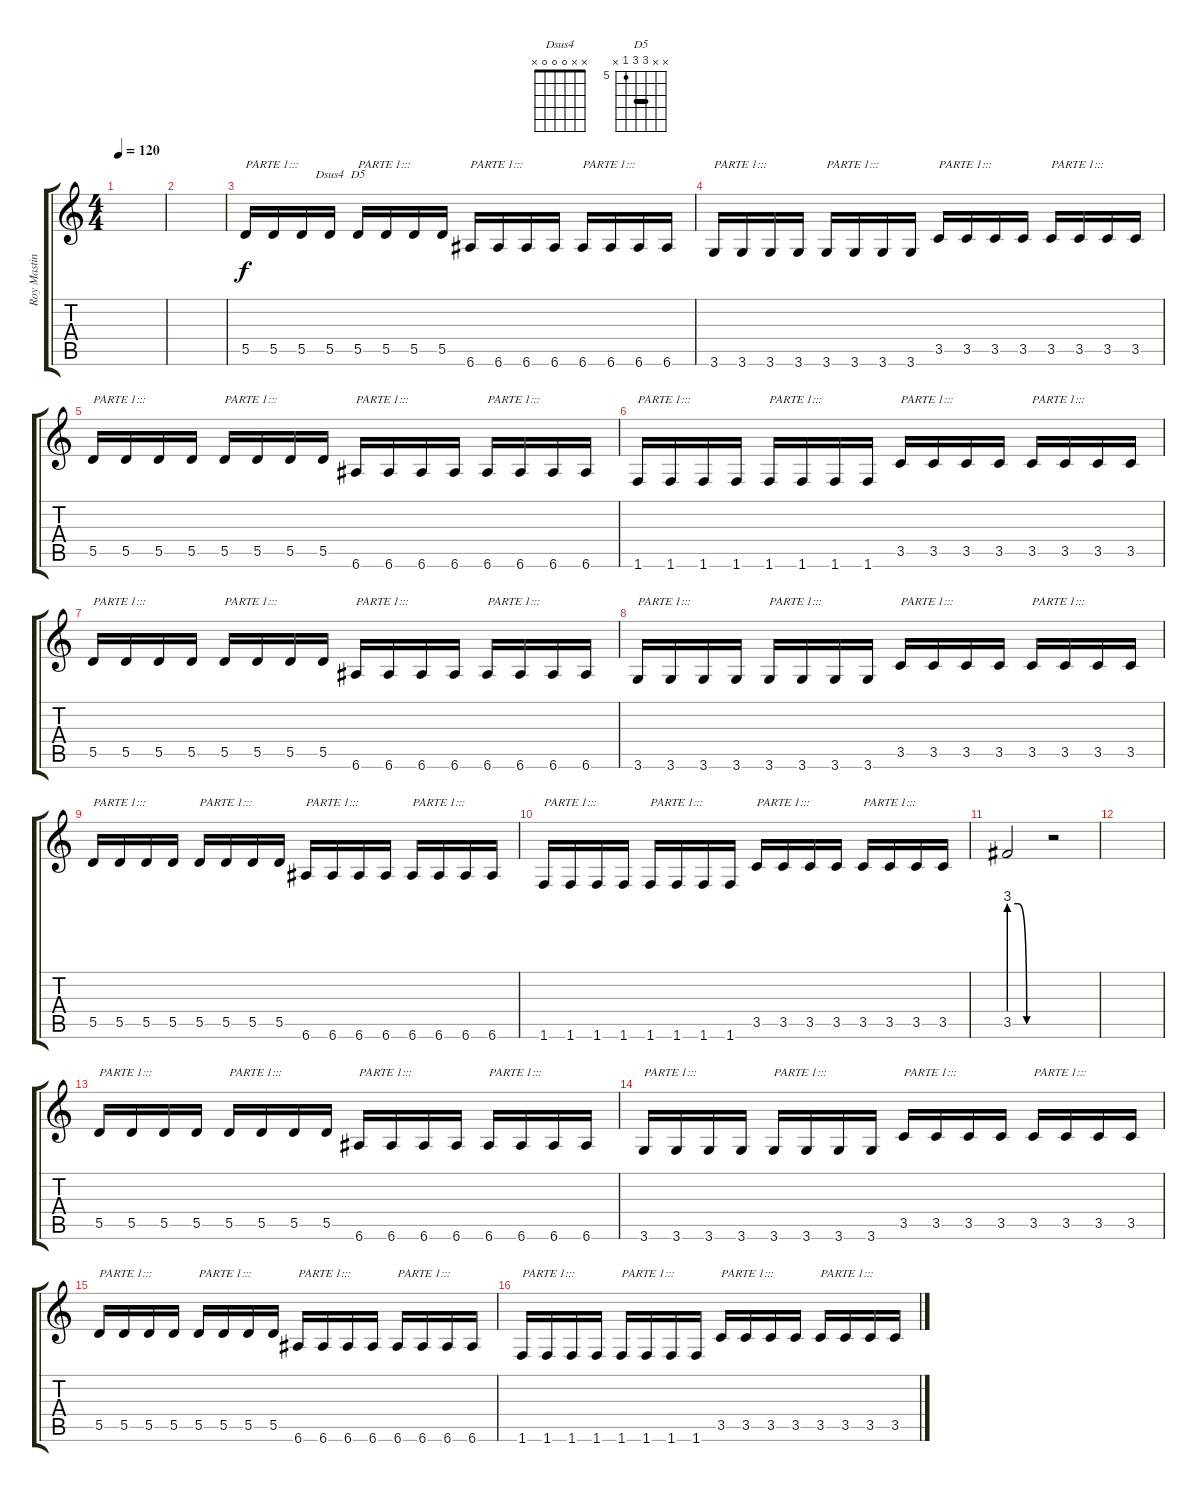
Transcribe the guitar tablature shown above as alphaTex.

\track ("Roy Mastin" "Roy Mastin") {instrument electricguitarjazz}
\staff {score tabs}
\tuning (E4 B3 G3 D3 A2 E2) {hide}
\chord ("Dsus4" x x 0 0 0 x)
\chord ("D5" x x 7 7 5 x) {firstfret 5 barre 7}
\ts (4 4)
\tempo 120
\clef g2
\ks c
|
|
5.5.16{txt "PARTE 1:::"} 5.5.16 5.5.16 5.5.16{ch "Dsus4"} 5.5.16{ch "D5" txt "PARTE 1:::"} 5.5.16 5.5.16 5.5.16 6.6.16{txt "PARTE 1:::"} 6.6.16 6.6.16 6.6.16 6.6.16{txt "PARTE 1:::"} 6.6.16 6.6.16 6.6.16 |
3.6.16{txt "PARTE 1:::"} 3.6.16 3.6.16 3.6.16 3.6.16{txt "PARTE 1:::"} 3.6.16 3.6.16 3.6.16 3.5.16{txt "PARTE 1:::"} 3.5.16 3.5.16 3.5.16 3.5.16{txt "PARTE 1:::"} 3.5.16 3.5.16 3.5.16 |
5.5.16{txt "PARTE 1:::"} 5.5.16 5.5.16 5.5.16 5.5.16{txt "PARTE 1:::"} 5.5.16 5.5.16 5.5.16 6.6.16{txt "PARTE 1:::"} 6.6.16 6.6.16 6.6.16 6.6.16{txt "PARTE 1:::"} 6.6.16 6.6.16 6.6.16 |
1.6.16{txt "PARTE 1:::"} 1.6.16 1.6.16 1.6.16 1.6.16{txt "PARTE 1:::"} 1.6.16 1.6.16 1.6.16 3.5.16{txt "PARTE 1:::"} 3.5.16 3.5.16 3.5.16 3.5.16{txt "PARTE 1:::"} 3.5.16 3.5.16 3.5.16 |
5.5.16{txt "PARTE 1:::"} 5.5.16 5.5.16 5.5.16 5.5.16{txt "PARTE 1:::"} 5.5.16 5.5.16 5.5.16 6.6.16{txt "PARTE 1:::"} 6.6.16 6.6.16 6.6.16 6.6.16{txt "PARTE 1:::"} 6.6.16 6.6.16 6.6.16 |
3.6.16{txt "PARTE 1:::"} 3.6.16 3.6.16 3.6.16 3.6.16{txt "PARTE 1:::"} 3.6.16 3.6.16 3.6.16 3.5.16{txt "PARTE 1:::"} 3.5.16 3.5.16 3.5.16 3.5.16{txt "PARTE 1:::"} 3.5.16 3.5.16 3.5.16 |
5.5.16{txt "PARTE 1:::"} 5.5.16 5.5.16 5.5.16 5.5.16{txt "PARTE 1:::"} 5.5.16 5.5.16 5.5.16 6.6.16{txt "PARTE 1:::"} 6.6.16 6.6.16 6.6.16 6.6.16{txt "PARTE 1:::"} 6.6.16 6.6.16 6.6.16 |
1.6.16{txt "PARTE 1:::"} 1.6.16 1.6.16 1.6.16 1.6.16{txt "PARTE 1:::"} 1.6.16 1.6.16 1.6.16 3.5.16{txt "PARTE 1:::"} 3.5.16 3.5.16 3.5.16 3.5.16{txt "PARTE 1:::"} 3.5.16 3.5.16 3.5.16 |
3.5{be (custom 0 12 15 12 30 0 60 0)}.2 r.2 |
|
5.5.16{txt "PARTE 1:::"} 5.5.16 5.5.16 5.5.16 5.5.16{txt "PARTE 1:::"} 5.5.16 5.5.16 5.5.16 6.6.16{txt "PARTE 1:::"} 6.6.16 6.6.16 6.6.16 6.6.16{txt "PARTE 1:::"} 6.6.16 6.6.16 6.6.16 |
3.6.16{txt "PARTE 1:::"} 3.6.16 3.6.16 3.6.16 3.6.16{txt "PARTE 1:::"} 3.6.16 3.6.16 3.6.16 3.5.16{txt "PARTE 1:::"} 3.5.16 3.5.16 3.5.16 3.5.16{txt "PARTE 1:::"} 3.5.16 3.5.16 3.5.16 |
5.5.16{txt "PARTE 1:::"} 5.5.16 5.5.16 5.5.16 5.5.16{txt "PARTE 1:::"} 5.5.16 5.5.16 5.5.16 6.6.16{txt "PARTE 1:::"} 6.6.16 6.6.16 6.6.16 6.6.16{txt "PARTE 1:::"} 6.6.16 6.6.16 6.6.16 |
1.6.16{txt "PARTE 1:::"} 1.6.16 1.6.16 1.6.16 1.6.16{txt "PARTE 1:::"} 1.6.16 1.6.16 1.6.16 3.5.16{txt "PARTE 1:::"} 3.5.16 3.5.16 3.5.16 3.5.16{txt "PARTE 1:::"} 3.5.16 3.5.16 3.5.16
